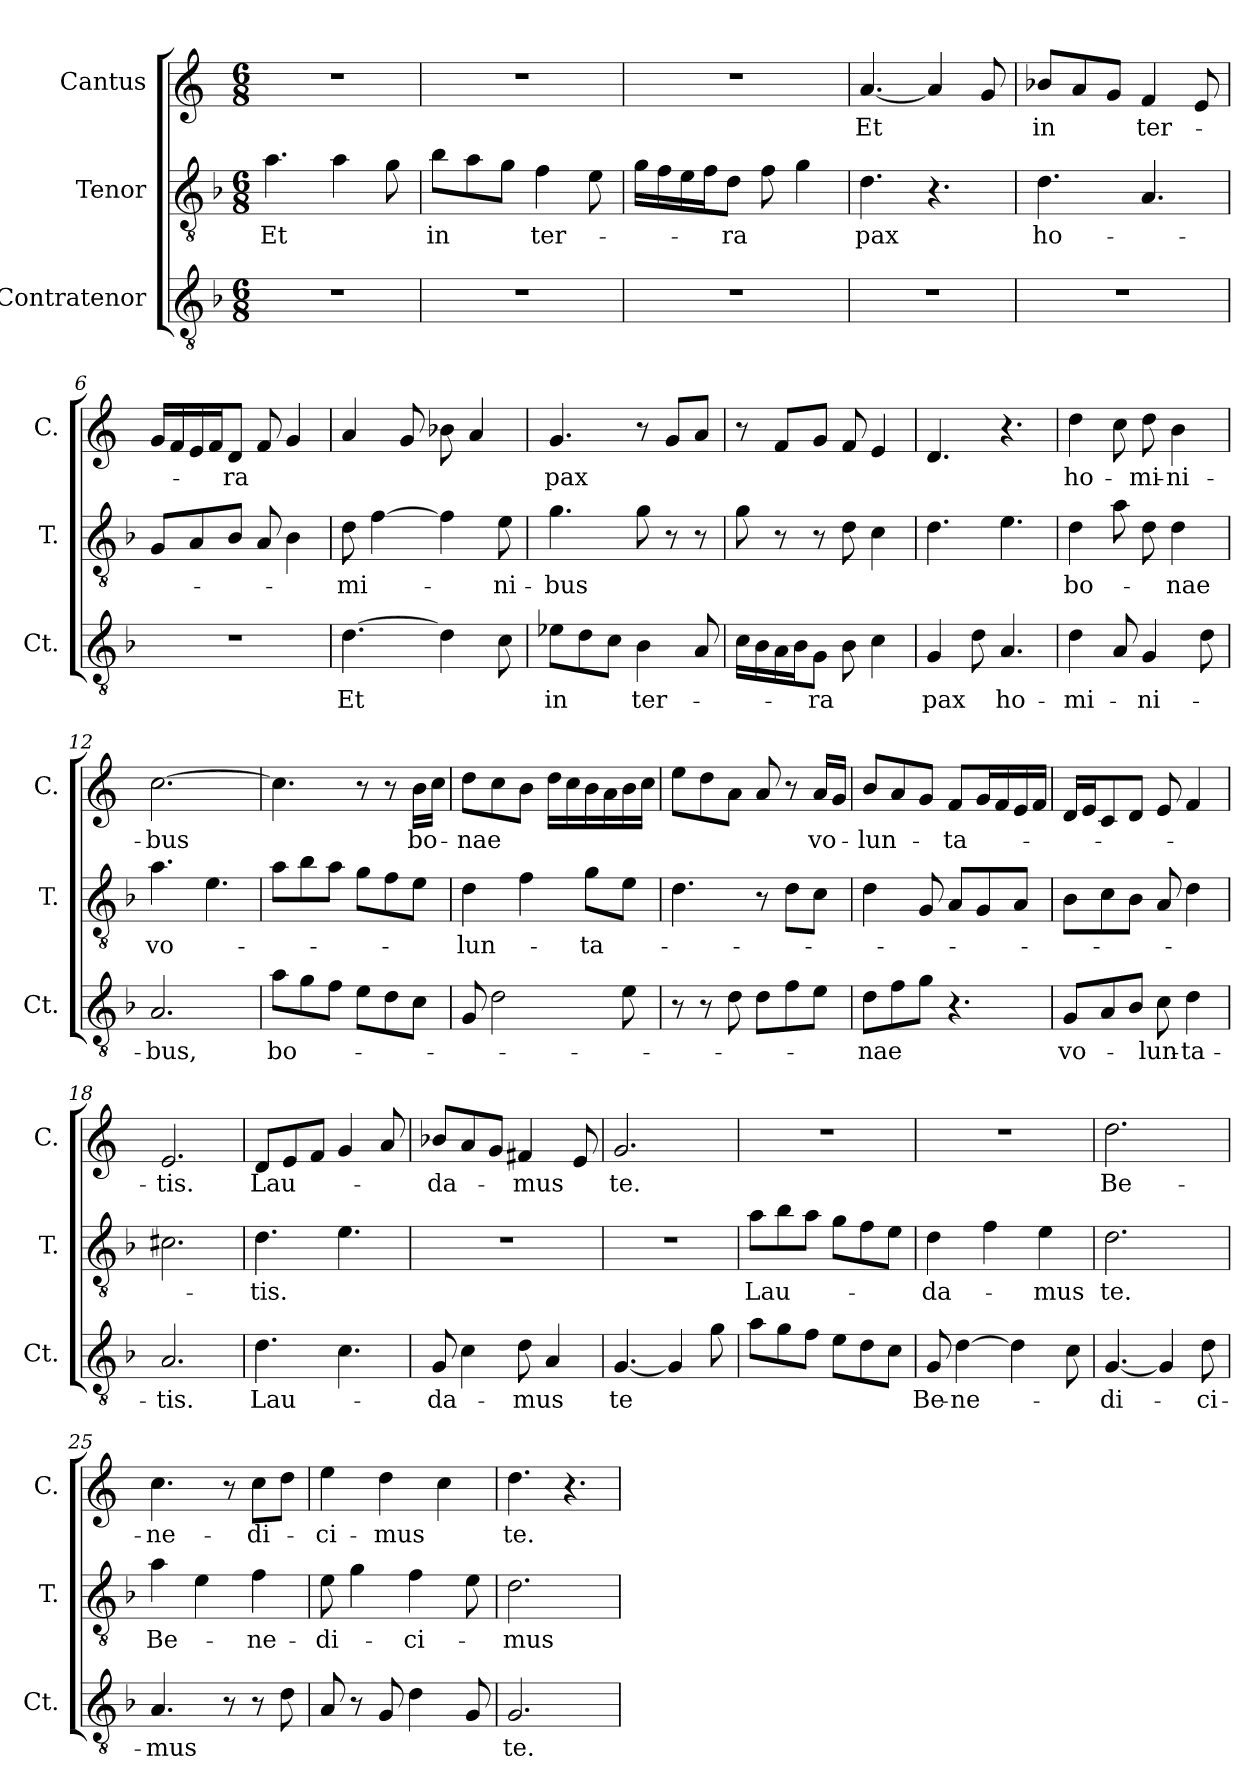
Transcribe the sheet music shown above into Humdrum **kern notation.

**kern	**text	**kern	**text	**kern	**text
*part3	*part3	*part2	*part2	*part1	*part1
*staff3	*staff3	*staff2	*staff2	*staff1	*staff1
*I"Contratenor	*	*I"Tenor	*	*I"Cantus	*
*I'Ct.	*	*I'T.	*	*I'C.	*
*clefGv2	*	*clefGv2	*	*clefG2	*
*k[b-]	*	*k[b-]	*	*k[]	*
*F:	*	*F:	*	*C:	*
*M6/8	*	*M6/8	*	*M6/8	*
=1	=1	=1	=1	=1	=1
2.r	.	4.a\	Et	2.r	.
.	.	4a\	.	.	.
.	.	8g\	.	.	.
=2	=2	=2	=2	=2	=2
2.r	.	8b-\L	in	2.r	.
.	.	8a\	.	.	.
.	.	8g\J	.	.	.
.	.	4f\	ter-	.	.
.	.	8e\	.	.	.
=3	=3	=3	=3	=3	=3
2.r	.	16g\LL	.	2.r	.
.	.	16f\	.	.	.
.	.	16e\	.	.	.
.	.	16f\J	.	.	.
.	.	8d\J	-ra	.	.
.	.	8f\	.	.	.
.	.	4g\	.	.	.
=4	=4	=4	=4	=4	=4
2.r	.	4.d\	pax	[4.a/	Et
.	.	4.r	.	4a/]	.
.	.	.	.	8g/	.
=5	=5	=5	=5	=5	=5
2.r	.	4.d\	ho-	8b-X/L	in
.	.	.	.	8a/	.
.	.	.	.	8g/J	.
.	.	4.A/	.	4f/	ter-
.	.	.	.	8e/	.
!!LO:LB:g=z
=6	=6	=6	=6	=6	=6
2.r	.	8G/L	.	16g/LL	.
.	.	.	.	16f/	.
.	.	8A/	.	16e/	.
.	.	.	.	16f/J	.
.	.	8B-/J	.	8d/J	-ra
.	.	8A/	.	8f/	.
.	.	4B-\	.	4g/	.
=7	=7	=7	=7	=7	=7
[4.d\	Et	8d\	-mi-	4a/	.
.	.	[4f\	.	.	.
.	.	.	.	8g/	.
4d\]	.	4f\]	.	8b-X\	.
.	.	.	.	4a/	.
8c\	.	8e\	-ni-	.	.
=8	=8	=8	=8	=8	=8
8e-X\L	in	4.g\	-bus	4.g/	pax
8d\	.	.	.	.	.
8c\J	.	.	.	.	.
4B-\	ter-	8g\	.	8r	.
.	.	8r	.	8g/L	.
8A/	.	8r	.	8a/J	.
=9	=9	=9	=9	=9	=9
16c\LL	.	8g\	.	8r	.
16B-\	.	.	.	.	.
16A\	.	8r	.	8f/L	.
16B-\J	.	.	.	.	.
8G\J	-ra	8r	.	8g/J	.
8B-\	.	8d\	.	8f/	.
4c\	.	4c\	.	4e/	.
=10	=10	=10	=10	=10	=10
4G/	pax	4.d\	.	4.d/	.
8d\	.	.	.	.	.
4.A/	ho-	4.e\	.	4.r	.
!!LO:PB:g=z
=11	=11	=11	=11	=11	=11
4d\	-mi-	4d\	bo-	4dd\	ho-
8A/	.	8a\	.	8cc\	.
4G/	-ni-	8d\	.	8dd\	-mi-
.	.	4d\	-nae	4b\	-ni-
8d\	.	.	.	.	.
=12	=12	=12	=12	=12	=12
2.A/	-bus,	4.a\	vo-	[2.cc\	-bus
.	.	4.e\	.	.	.
=13	=13	=13	=13	=13	=13
8a\L	bo-	8a\L	.	4.cc\]	.
8g\	.	8b-\	.	.	.
8f\J	.	8a\J	.	.	.
8e\L	.	8g\L	.	8r	.
8d\	.	8f\	.	8r	.
8c\J	.	8e\J	.	16b\LL	bo-
.	.	.	.	16cc\JJ	.
=14	=14	=14	=14	=14	=14
8G/	.	4d\	-lun-	8dd\L	-nae
2d\	.	.	.	8cc\	.
.	.	4f\	.	8b\J	.
.	.	.	.	16dd\LL	.
.	.	.	.	16cc\	.
.	.	8g\L	-ta-	16b\	.
.	.	.	.	16a\	.
8e\	.	8e\J	.	16b\	.
.	.	.	.	16cc\JJ	.
=15	=15	=15	=15	=15	=15
8r	.	4.d\	.	8ee\L	.
8r	.	.	.	8dd\	.
8d\	.	.	.	8a\J	.
8d\L	.	8r	.	8a/	.
8f\	.	8d\L	.	8r	.
8e\J	.	8c\J	.	16a/LL	vo-
.	.	.	.	16g/JJ	.
!!LO:LB:g=z
=16	=16	=16	=16	=16	=16
8d\L	-nae	4d\	.	8b/L	-lun-
8f\	.	.	.	8a/	.
8g\J	.	8G/	.	8g/J	.
4.r	.	8A/L	.	8f/L	-ta-
.	.	8G/	.	16g/L	.
.	.	.	.	16f/	.
.	.	8A/J	.	16e/	.
.	.	.	.	16f/JJ	.
=17	=17	=17	=17	=17	=17
8G/L	vo-	8B-\L	.	16d/LL	.
.	.	.	.	16e/J	.
8A/	.	8c\	.	8c/	.
8B-/J	.	8B-\J	.	8d/J	.
8c\	-lun-	8A/	.	8e/	.
4d\	-ta-	4d\	.	4f/	.
=18	=18	=18	=18	=18	=18
2.A/	-tis.	2.c#X\	.	2.e/	-tis.
=19	=19	=19	=19	=19	=19
4.d\	Lau-	4.d\	-tis.	8d/L	Lau-
.	.	.	.	8e/	.
.	.	.	.	8f/J	.
4.c\	.	4.e\	.	4g/	.
.	.	.	.	8a/	.
=20	=20	=20	=20	=20	=20
8G/	-da-	2.r	.	8b-X/L	-da-
4c\	.	.	.	8a/	.
.	.	.	.	8g/J	.
8d\	-mus	.	.	4f#X/	-mus
4A/	.	.	.	.	.
.	.	.	.	8e/	.
=21	=21	=21	=21	=21	=21
[4.G/	te	2.r	.	2.g/	te.
4G/]	.	.	.	.	.
8g\	.	.	.	.	.
!!LO:PB:g=z
=22	=22	=22	=22	=22	=22
8a\L	.	8a\L	Lau-	2.r	.
8g\	.	8b-\	.	.	.
8f\J	.	8a\J	.	.	.
8e\L	.	8g\L	.	.	.
8d\	.	8f\	.	.	.
8c\J	.	8e\J	.	.	.
=23	=23	=23	=23	=23	=23
8G/	Be-	4d\	-da-	2.r	.
[4d\	-ne-	.	.	.	.
.	.	4f\	.	.	.
4d\]	.	.	.	.	.
.	.	4e\	-mus	.	.
8c\	.	.	.	.	.
=24	=24	=24	=24	=24	=24
[4.G/	-di-	2.d\	te.	2.dd\	Be-
4G/]	.	.	.	.	.
8d\	-ci-	.	.	.	.
=25	=25	=25	=25	=25	=25
4.A/	-mus	4a\	Be-	4.cc\	-ne-
.	.	4e\	.	.	.
8r	.	.	.	8r	.
8r	.	4f\	-ne-	8cc\L	-di-
8d\	.	.	.	8dd\J	.
=26	=26	=26	=26	=26	=26
8A/	.	8e\	-di-	4ee\	-ci-
8r	.	4g\	.	.	.
8G/	.	.	.	4dd\	-mus
4d\	.	4f\	-ci-	.	.
.	.	.	.	4cc\	.
8G/	.	8e\	.	.	.
=27	=27	=27	=27	=27	=27
2.G/	te.	2.d\	-mus	4.dd\	te.
.	.	.	.	4.r	.
=	=	=	=	=	=
*-	*-	*-	*-	*-	*-
